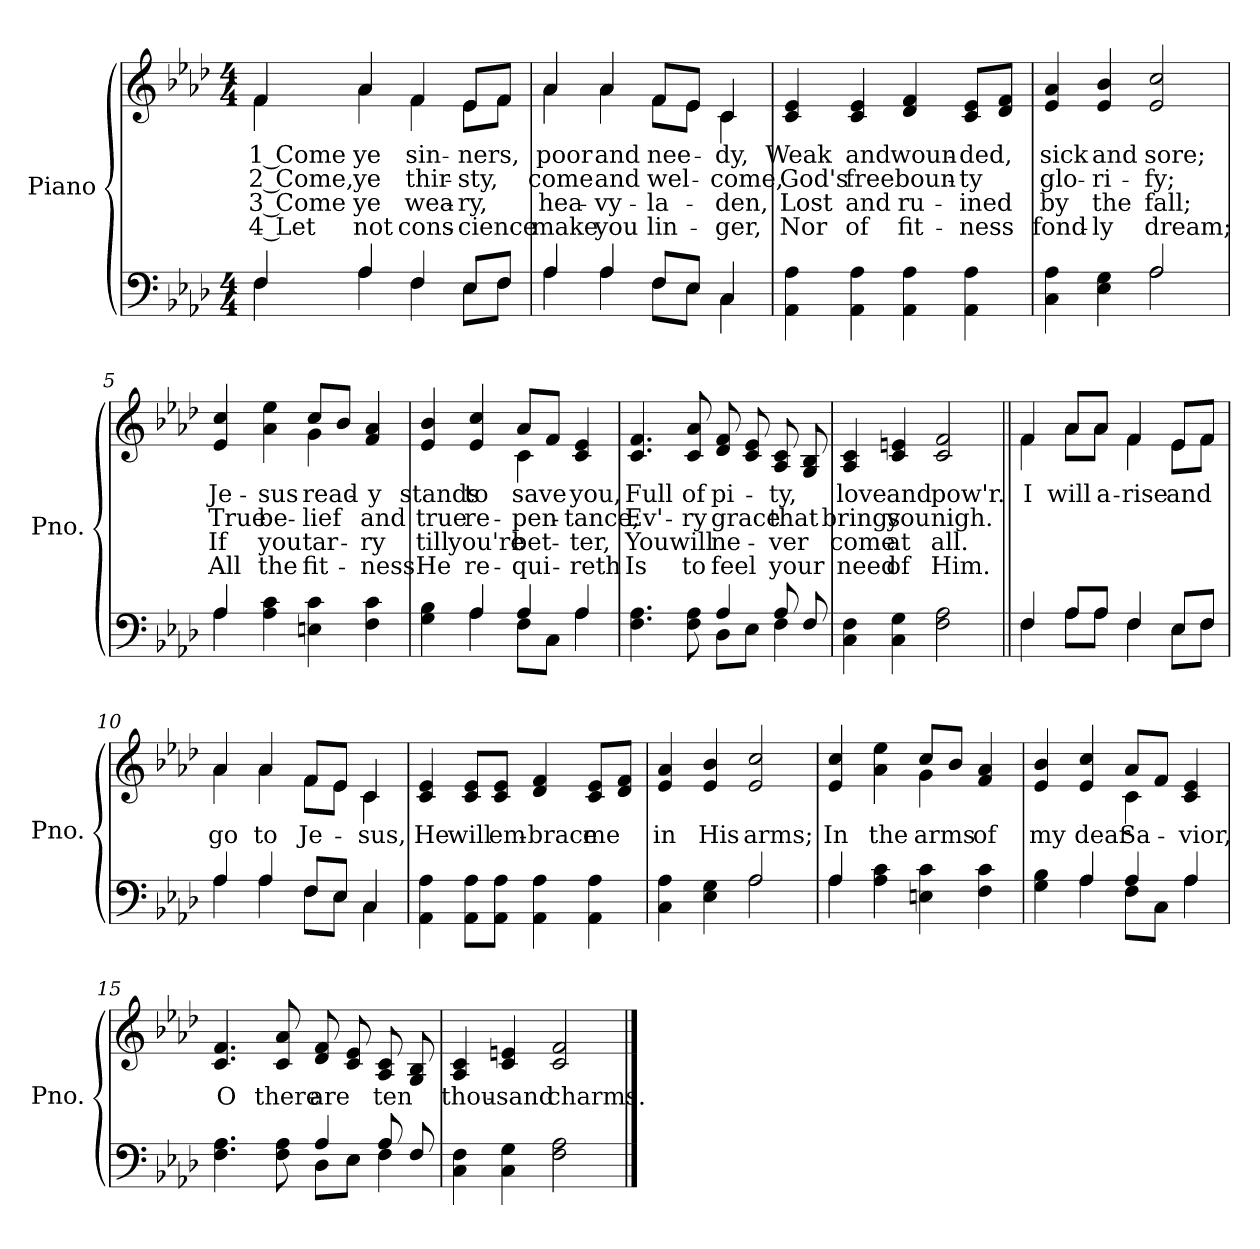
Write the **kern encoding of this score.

**kern	**kern	**text	**text	**text	**text
*part2	*part1	*part1	*part1	*part1	*part1
*staff2	*staff1	*staff1	*staff1	*staff1	*staff1
*I"Piano	*I"Piano	*	*	*	*
*I'Pno.	*I'Pno.	*	*	*	*
!!LO:PB:g=z
*clefF4	*clefG2	*	*	*	*
*k[b-e-a-d-]	*k[b-e-a-d-]	*	*	*	*
*A-:	*A-:	*	*	*	*
*M4/4	*M4/4	*	*	*	*
=1	=1	=1	=1	=1	=1
*^	*	*	*	*	*
!	!	!	!LO:LY:b:color=#000000	!LO:LY:b:color=#000000	!LO:LY:b:color=#000000	!LO:LY:b:color=#000000
*	*	*^	*	*	*	*
4Fi/	4Fi\	4fi/	4fi\	1 Come	2 Come,	3 Come	4 Let
!	!	!	!	!LO:LY:b:color=#000000	!LO:LY:b:color=#000000	!LO:LY:b:color=#000000	!LO:LY:b:color=#000000
4A-i/	4A-i\	4a-i/	4a-i\	ye	ye	ye	not
!	!	!	!	!LO:LY:b:color=#000000	!LO:LY:b:color=#000000	!LO:LY:b:color=#000000	!LO:LY:b:color=#000000
4Fi/	4Fi\	4fi/	4fi\	sin-	thir-	wea-	-cons-
!	!	!	!	!LO:LY:b:color=#000000	!LO:LY:b:color=#000000	!LO:LY:b:color=#000000	!LO:LY:b:color=#000000
8E-i/L	8E-i\L	8e-i/L	8e-i\L	-ners,	-sty,	-ry,	cience
8Fi/J	8Fi\J	8fi/J	8fi\J	.	.	.	.
=2	=2	=2	=2	=2	=2	=2	=2
!	!	!	!	!LO:LY:b:color=#000000	!LO:LY:b:color=#000000	!LO:LY:b:color=#000000	!LO:LY:b:color=#000000
4A-i/	4A-i\	4a-i/	4a-i\	poor	come	hea-	-make
!	!	!	!	!LO:LY:b:color=#000000	!LO:LY:b:color=#000000	!LO:LY:b:color=#000000	!LO:LY:b:color=#000000
4A-i/	4A-i\	4a-i/	4a-i\	and	and	vy-	-you
!	!	!	!	!LO:LY:b:color=#000000	!LO:LY:b:color=#000000	!LO:LY:b:color=#000000	!LO:LY:b:color=#000000
8Fi/L	8Fi\L	8fi/L	8fi\L	nee-	wel-	la-	-lin-
8E-i/J	8E-i\J	8e-i/J	8e-i\J	.	.	.	.
!	!	!	!	!LO:LY:b:color=#000000	!LO:LY:b:color=#000000	!LO:LY:b:color=#000000	!LO:LY:b:color=#000000
4Ci/	4Ci\	4ci/	4ci\	-dy,	-come,	-den,	ger,
=3	=3	=3	=3	=3	=3	=3	=3
!	!	!	!	!LO:LY:b:color=#000000	!LO:LY:b:color=#000000	!LO:LY:b:color=#000000	!LO:LY:b:color=#000000
*v	*v	*	*	*	*	*	*
*	*v	*v	*	*	*	*
4AA-i\ 4A-i	4ci/ 4e-i	Weak	God's	Lost	Nor
!	!	!LO:LY:b:color=#000000	!LO:LY:b:color=#000000	!LO:LY:b:color=#000000	!LO:LY:b:color=#000000
4AA-i\ 4A-i	4ci/ 4e-i	and	free	and	of
!	!	!LO:LY:b:color=#000000	!LO:LY:b:color=#000000	!LO:LY:b:color=#000000	!LO:LY:b:color=#000000
4AA-i\ 4A-i	4d-i/ 4fi	woun-	boun-	ru-	-fit-
!	!	!LO:LY:b:color=#000000	!LO:LY:b:color=#000000	!LO:LY:b:color=#000000	!LO:LY:b:color=#000000
4AA-i\ 4A-i	8ci/ 8e-iL	-ded,	-ty	-ined	ness
.	8d-i/ 8fiJ	.	.	.	.
!!LO:LB:g=z
=4	=4	=4	=4	=4	=4
*^	*	*	*	*	*
!	!	!	!LO:LY:b:color=#000000	!LO:LY:b:color=#000000	!LO:LY:b:color=#000000	!LO:LY:b:color=#000000
4Ci\ 4A-i	2ryy	4e-i/ 4a-i	sick	glo-	by	fond-
!	!	!	!LO:LY:b:color=#000000	!LO:LY:b:color=#000000	!LO:LY:b:color=#000000	!LO:LY:b:color=#000000
4E-i\ 4Gi	.	4e-i/ 4b-i	and	-ri-	-the	ly
!	!	!	!LO:LY:b:color=#000000	!LO:LY:b:color=#000000	!LO:LY:b:color=#000000	!LO:LY:b:color=#000000
2A-i/	2A-i\	2e-i/ 2cci	sore;	-fy;	fall;	dream;
=5	=5	=5	=5	=5	=5	=5
!	!	!	!LO:LY:b:color=#000000	!LO:LY:b:color=#000000	!LO:LY:b:color=#000000	!LO:LY:b:color=#000000
*	*	*^	*	*	*	*
4A-i/	4A-i\	4e-i/ 4cci	2ryy	Je-	True	If	All
!	!	!	!	!LO:LY:b:color=#000000	!LO:LY:b:color=#000000	!LO:LY:b:color=#000000	!LO:LY:b:color=#000000
4A-i\ 4ci	2.ryy	4a-i\ 4ee-i	.	-sus	be-	you	the
!	!	!	!	!LO:LY:b:color=#000000	!LO:LY:b:color=#000000	!LO:LY:b:color=#000000	!LO:LY:b:color=#000000
4Eni\ 4ci	.	8cci/L	4gi\	read-	-lief	tar-	-fit-
.	.	8b-i/J	.	.	.	.	.
!	!	!	!	!LO:LY:b:color=#000000	!LO:LY:b:color=#000000	!LO:LY:b:color=#000000	!LO:LY:b:color=#000000
4Fi\ 4ci	.	4fi/ 4a-i	4ryy	-y	and	-ry	ness
=6	=6	=6	=6	=6	=6	=6	=6
!	!	!	!	!LO:LY:b:color=#000000	!LO:LY:b:color=#000000	!LO:LY:b:color=#000000	!LO:LY:b:color=#000000
4Gi\ 4B-i	4ryy	4e-i/ 4b-i	2ryy	stands	true	till	He
!	!	!	!	!LO:LY:b:color=#000000	!LO:LY:b:color=#000000	!LO:LY:b:color=#000000	!LO:LY:b:color=#000000
4A-i/	4A-i\	4e-i/ 4cci	.	to	re-	you're	re-
!	!	!	!	!LO:LY:b:color=#000000	!LO:LY:b:color=#000000	!LO:LY:b:color=#000000	!LO:LY:b:color=#000000
4A-i/	8Fi\L	8a-i/L	4ci\	save	-pen-	-bet-	-qui-
.	8Ci\J	8fi/J	.	.	.	.	.
!	!	!	!	!LO:LY:b:color=#000000	!LO:LY:b:color=#000000	!LO:LY:b:color=#000000	!LO:LY:b:color=#000000
4A-i/	4A-i\	4ci/ 4e-i	4ryy	you,	-tance,	-ter,	reth
!!LO:LB:g=z
=7	=7	=7	=7	=7	=7	=7	=7
!	!	!	!	!LO:LY:b:color=#000000	!LO:LY:b:color=#000000	!LO:LY:b:color=#000000	!LO:LY:b:color=#000000
*	*	*v	*v	*	*	*	*
4.Fi\ 4.A-i	2ryy	4.ci/ 4.fi	Full	Ev'-	You	Is
!	!	!	!LO:LY:b:color=#000000	!LO:LY:b:color=#000000	!LO:LY:b:color=#000000	!LO:LY:b:color=#000000
8Fi\ 8A-iL	.	8ci/ 8a-iL	of	-ry	will	to
!	!	!	!LO:LY:b:color=#000000	!LO:LY:b:color=#000000	!LO:LY:b:color=#000000	!LO:LY:b:color=#000000
4A-i/	8D-i\L	8d-i/ 8fiL	pi-	grace	ne-	-feel
.	8E-i\J	8ci/ 8e-iJ	.	.	.	.
!	!	!	!LO:LY:b:color=#000000	!LO:LY:b:color=#000000	!LO:LY:b:color=#000000	!LO:LY:b:color=#000000
8A-i/L	4Fi\	8A-i/ 8ciL	-ty,	that	ver	your
8Fi/J	.	8Gi/ 8B-iJ	.	.	.	.
*v	*v	*	*	*	*	*
=8	=8	=8	=8	=8	=8
!	!	!LO:LY:b:color=#000000	!LO:LY:b:color=#000000	!LO:LY:b:color=#000000	!LO:LY:b:color=#000000
4Ci\ 4Fi	4A-i/ 4ci	love	brings	come	need
!	!	!LO:LY:b:color=#000000	!LO:LY:b:color=#000000	!LO:LY:b:color=#000000	!LO:LY:b:color=#000000
4Ci\ 4Gi	4ci/ 4eni	and	you	at	of
!	!	!LO:LY:b:color=#000000	!LO:LY:b:color=#000000	!LO:LY:b:color=#000000	!LO:LY:b:color=#000000
2Fi\ 2A-i	2ci/ 2fi	pow'r.	nigh.	all.	Him.
=9||	=9||	=9||	=9||	=9||	=9||
*^	*	*	*	*	*
!	!	!LO:TX:a:i:t=Chorus	!	!	!	!
!	!	!	!LO:LY:b:color=#000000	!	!	!
*	*	*^	*	*	*	*
4Fi/	4Fi\	4fi/	4fi\	I	.	.	.
!	!	!	!	!LO:LY:b:color=#000000	!	!	!
8A-i/L	8A-i\L	8a-i/L	8a-i\L	will	.	.	.
!	!	!	!	!LO:LY:b:color=#000000	!	!	!
8A-i/J	8A-i\J	8a-i/J	8a-i\J	a-	.	.	.
!	!	!	!	!LO:LY:b:color=#000000	!	!	!
4Fi/	4Fi\	4fi/	4fi\	-rise	.	.	.
!	!	!	!	!LO:LY:b:color=#000000	!	!	!
8E-i/L	8E-i\L	8e-i/L	8e-i\L	and	.	.	.
8Fi/J	8Fi\J	8fi/J	8fi\J	.	.	.	.
!!LO:LB:g=z	!!
=10	=10	=10	=10	=10	=10	=10	=10
!	!	!	!	!LO:LY:b:color=#000000	!	!	!
4A-i/	4A-i\	4a-i/	4a-i\	go	.	.	.
!	!	!	!	!LO:LY:b:color=#000000	!	!	!
4A-i/	4A-i\	4a-i/	4a-i\	to	.	.	.
!	!	!	!	!LO:LY:b:color=#000000	!	!	!
8Fi/L	8Fi\L	8fi/L	8fi\L	Je-	.	.	.
8E-i/J	8E-i\J	8e-i/J	8e-i\J	.	.	.	.
!	!	!	!	!LO:LY:b:color=#000000	!	!	!
4Ci/	4Ci\	4ci/	4ci\	-sus,	.	.	.
=11	=11	=11	=11	=11	=11	=11	=11
!	!	!	!	!LO:LY:b:color=#000000	!	!	!
*v	*v	*	*	*	*	*	*
*	*v	*v	*	*	*	*
4AA-i\ 4A-i	4ci/ 4e-i	He	.	.	.
!	!	!LO:LY:b:color=#000000	!	!	!
8AA-i\ 8A-iL	8ci/ 8e-iL	will	.	.	.
!	!	!LO:LY:b:color=#000000	!	!	!
8AA-i\ 8A-iJ	8ci/ 8e-iJ	em-	.	.	.
!	!	!LO:LY:b:color=#000000	!	!	!
4AA-i\ 4A-i	4d-i/ 4fi	-brace	.	.	.
!	!	!LO:LY:b:color=#000000	!	!	!
4AA-i\ 4A-i	8ci/ 8e-iL	me	.	.	.
.	8d-i/ 8fiJ	.	.	.	.
=12	=12	=12	=12	=12	=12
*^	*	*	*	*	*
!	!	!	!LO:LY:b:color=#000000	!	!	!
4Ci\ 4A-i	2ryy	4e-i/ 4a-i	in	.	.	.
!	!	!	!LO:LY:b:color=#000000	!	!	!
4E-i\ 4Gi	.	4e-i/ 4b-i	His	.	.	.
!	!	!	!LO:LY:b:color=#000000	!	!	!
2A-i/	2A-i\	2e-i/ 2cci	arms;	.	.	.
!!LO:LB:g=z
=13	=13	=13	=13	=13	=13	=13
!	!	!	!LO:LY:b:color=#000000	!	!	!
*	*	*^	*	*	*	*
4A-i/	4A-i\	4e-i/ 4cci	2ryy	In	.	.	.
!	!	!	!	!LO:LY:b:color=#000000	!	!	!
4A-i\ 4ci	2.ryy	4a-i\ 4ee-i	.	the	.	.	.
!	!	!	!	!LO:LY:b:color=#000000	!	!	!
4Eni\ 4ci	.	8cci/L	4gi\	arms	.	.	.
.	.	8b-i/J	.	.	.	.	.
!	!	!	!	!LO:LY:b:color=#000000	!	!	!
4Fi\ 4ci	.	4fi/ 4a-i	4ryy	of	.	.	.
=14	=14	=14	=14	=14	=14	=14	=14
!	!	!	!	!LO:LY:b:color=#000000	!	!	!
4Gi\ 4B-i	4ryy	4e-i/ 4b-i	2ryy	my	.	.	.
!	!	!	!	!LO:LY:b:color=#000000	!	!	!
4A-i/	4A-i\	4e-i/ 4cci	.	dear	.	.	.
!	!	!	!	!LO:LY:b:color=#000000	!	!	!
4A-i/	8Fi\L	8a-i/L	4ci\	Sa-	.	.	.
.	8Ci\J	8fi/J	.	.	.	.	.
!	!	!	!	!LO:LY:b:color=#000000	!	!	!
4A-i/	4A-i\	4ci/ 4e-i	4ryy	-vior,	.	.	.
!!LO:LB:g=z
=15	=15	=15	=15	=15	=15	=15	=15
!	!	!	!	!LO:LY:b:color=#000000	!	!	!
*	*	*v	*v	*	*	*	*
4.Fi\ 4.A-i	2ryy	4.ci/ 4.fi	O	.	.	.
!	!	!	!LO:LY:b:color=#000000	!	!	!
8Fi\ 8A-iL	.	8ci/ 8a-iL	there	.	.	.
!	!	!	!LO:LY:b:color=#000000	!	!	!
4A-i/	8D-i\L	8d-i/ 8fiL	are	.	.	.
.	8E-i\J	8ci/ 8e-iJ	.	.	.	.
!	!	!	!LO:LY:b:color=#000000	!	!	!
8A-i/L	4Fi\	8A-i/ 8ciL	ten	.	.	.
8Fi/J	.	8Gi/ 8B-iJ	.	.	.	.
*v	*v	*	*	*	*	*
=16	=16	=16	=16	=16	=16
!	!	!LO:LY:b:color=#000000	!	!	!
4Ci\ 4Fi	4A-i/ 4ci	thou-	.	.	.
!	!	!LO:LY:b:color=#000000	!	!	!
4Ci\ 4Gi	4ci/ 4eni	-sand	.	.	.
!	!	!LO:LY:b:color=#000000	!	!	!
2Fi\ 2A-i	2ci/ 2fi	charms.	.	.	.
==	==	==	==	==	==
*-	*-	*-	*-	*-	*-
